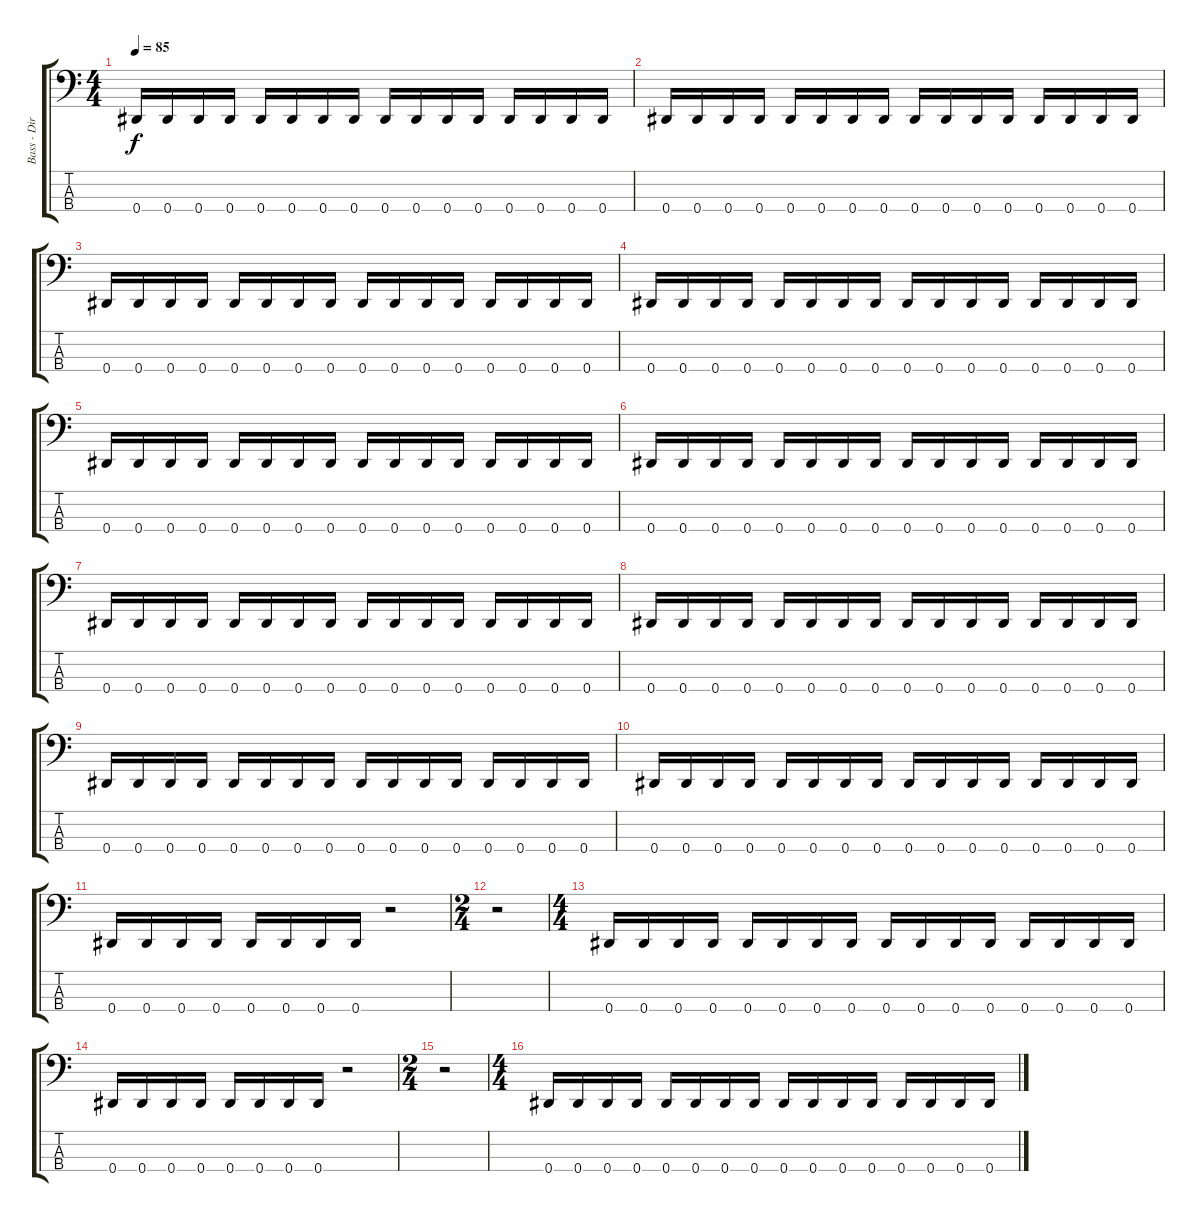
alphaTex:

\track ("Bass - Dirk Schlächter" "Bass - Dir") {instrument electricbassfinger}
\staff {score tabs}
\tuning (Gb2 Db2 Ab1 Eb1) {hide}
\ts (4 4)
\tempo 85
\clef f4
\ks c
0.4.16{dy f} 0.4.16 0.4.16 0.4.16 0.4.16 0.4.16 0.4.16 0.4.16 0.4.16 0.4.16 0.4.16 0.4.16 0.4.16 0.4.16 0.4.16 0.4.16 |
0.4.16 0.4.16 0.4.16 0.4.16 0.4.16 0.4.16 0.4.16 0.4.16 0.4.16 0.4.16 0.4.16 0.4.16 0.4.16 0.4.16 0.4.16 0.4.16 |
0.4.16 0.4.16 0.4.16 0.4.16 0.4.16 0.4.16 0.4.16 0.4.16 0.4.16 0.4.16 0.4.16 0.4.16 0.4.16 0.4.16 0.4.16 0.4.16 |
0.4.16 0.4.16 0.4.16 0.4.16 0.4.16 0.4.16 0.4.16 0.4.16 0.4.16 0.4.16 0.4.16 0.4.16 0.4.16 0.4.16 0.4.16 0.4.16 |
0.4.16 0.4.16 0.4.16 0.4.16 0.4.16 0.4.16 0.4.16 0.4.16 0.4.16 0.4.16 0.4.16 0.4.16 0.4.16 0.4.16 0.4.16 0.4.16 |
0.4.16 0.4.16 0.4.16 0.4.16 0.4.16 0.4.16 0.4.16 0.4.16 0.4.16 0.4.16 0.4.16 0.4.16 0.4.16 0.4.16 0.4.16 0.4.16 |
0.4.16 0.4.16 0.4.16 0.4.16 0.4.16 0.4.16 0.4.16 0.4.16 0.4.16 0.4.16 0.4.16 0.4.16 0.4.16 0.4.16 0.4.16 0.4.16 |
0.4.16 0.4.16 0.4.16 0.4.16 0.4.16 0.4.16 0.4.16 0.4.16 0.4.16 0.4.16 0.4.16 0.4.16 0.4.16 0.4.16 0.4.16 0.4.16 |
0.4.16 0.4.16 0.4.16 0.4.16 0.4.16 0.4.16 0.4.16 0.4.16 0.4.16 0.4.16 0.4.16 0.4.16 0.4.16 0.4.16 0.4.16 0.4.16 |
0.4.16 0.4.16 0.4.16 0.4.16 0.4.16 0.4.16 0.4.16 0.4.16 0.4.16 0.4.16 0.4.16 0.4.16 0.4.16 0.4.16 0.4.16 0.4.16 |
0.4.16 0.4.16 0.4.16 0.4.16 0.4.16 0.4.16 0.4.16 0.4.16 r.2 |
\ts (2 4)
r.2 |
\ts (4 4)
0.4.16 0.4.16 0.4.16 0.4.16 0.4.16 0.4.16 0.4.16 0.4.16 0.4.16 0.4.16 0.4.16 0.4.16 0.4.16 0.4.16 0.4.16 0.4.16 |
0.4.16 0.4.16 0.4.16 0.4.16 0.4.16 0.4.16 0.4.16 0.4.16 r.2 |
\ts (2 4)
r.2 |
\ts (4 4)
0.4.16 0.4.16 0.4.16 0.4.16 0.4.16 0.4.16 0.4.16 0.4.16 0.4.16 0.4.16 0.4.16 0.4.16 0.4.16 0.4.16 0.4.16 0.4.16
